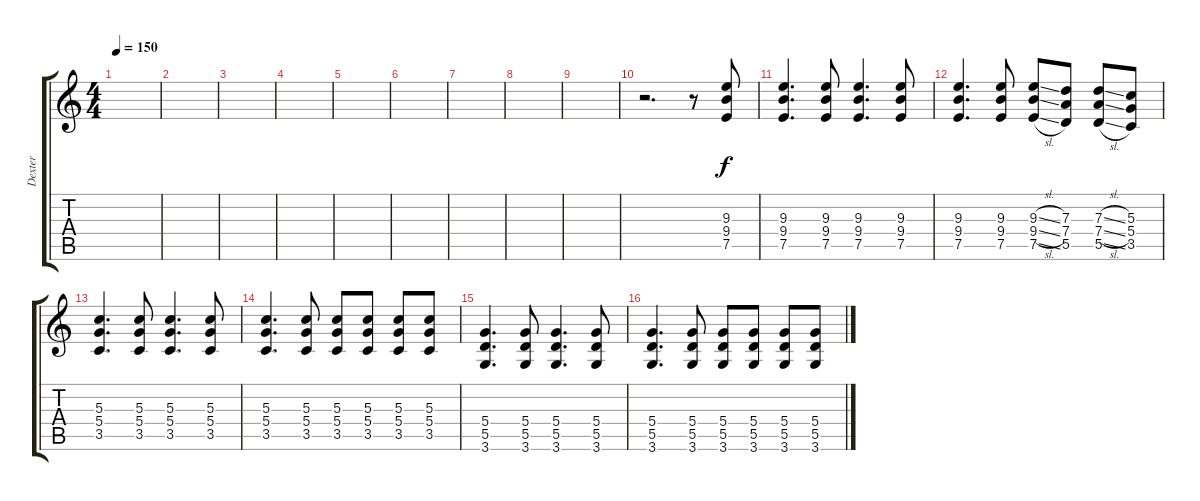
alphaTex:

\track ("Dexter" "Dexter") {instrument overdrivenguitar}
\staff {score tabs}
\tuning (E4 B3 G3 D3 A2 E2) {hide}
\ts (4 4)
\tempo 150
\clef g2
\ks c
|
|
|
|
|
|
|
|
|
r.2{d} r.8 (9.3 9.4 7.5).8{dy f} |
(9.3 9.4 7.5).4{d} (9.3 9.4 7.5).8 (9.3 9.4 7.5).4{d} (9.3 9.4 7.5).8 |
(9.3 9.4 7.5).4{d} (9.3 9.4 7.5).8 (9.3{sl} 9.4{sl} 7.5{sl}).8 (7.3 7.4 5.5).8 (7.3{sl} 7.4{sl} 5.5{sl}).8 (5.3 5.4 3.5).8 |
(5.3 5.4 3.5).4{d} (5.3 5.4 3.5).8 (5.3 5.4 3.5).4{d} (5.3 5.4 3.5).8 |
(5.3 5.4 3.5).4{d} (5.3 5.4 3.5).8 (5.3 5.4 3.5).8 (5.3 5.4 3.5).8 (5.3 5.4 3.5).8 (5.3 5.4 3.5).8 |
(5.4 5.5 3.6).4{d} (5.4 5.5 3.6).8 (5.4 5.5 3.6).4{d} (5.4 5.5 3.6).8 |
(5.4 5.5 3.6).4{d} (5.4 5.5 3.6).8 (5.4 5.5 3.6).8 (5.4 5.5 3.6).8 (5.4 5.5 3.6).8 (5.4 5.5 3.6).8
